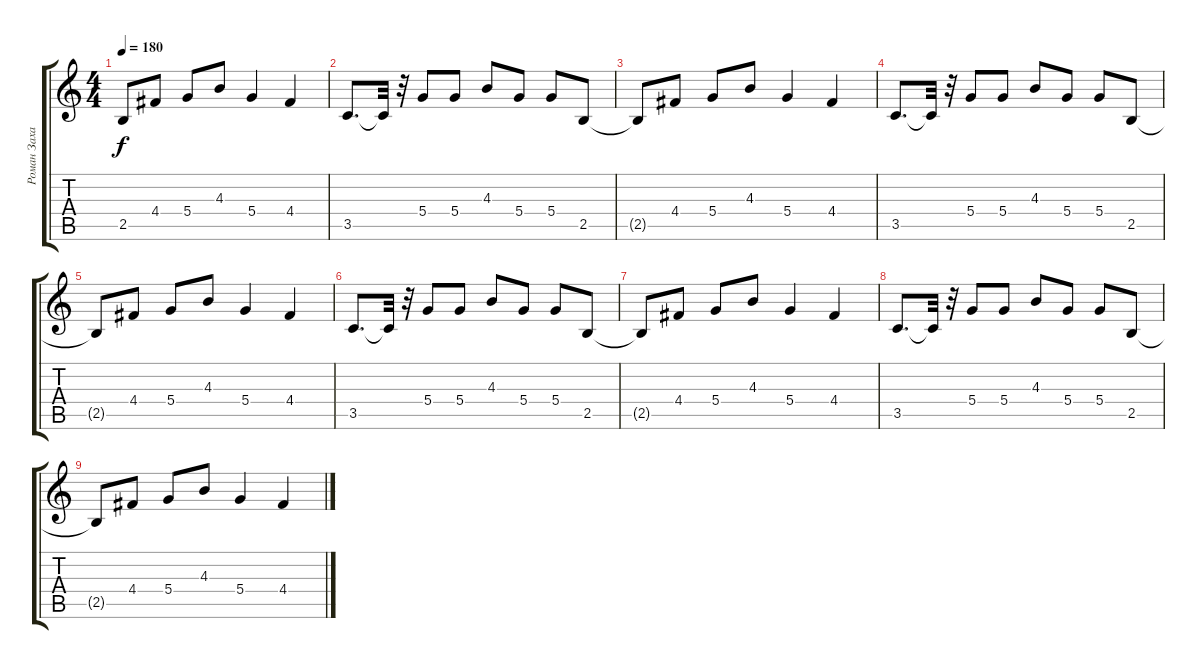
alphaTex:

\track ("Роман Захаров" "Роман Заха") {instrument distortionguitar}
\staff {score tabs}
\tuning (E4 B3 G3 D3 A2 E2) {hide}
\ts (4 4)
\tempo 180
\clef g2
\ks c
2.5{t}.8{dy f} 4.4.8 5.4.8 4.3.8 5.4.4 4.4.4 |
3.5.8{d} 3.5{t}.32 r.32 5.4.8 5.4.8 4.3.8 5.4.8 5.4.8 2.5.8 |
2.5{t}.8 4.4.8 5.4.8 4.3.8 5.4.4 4.4.4 |
3.5.8{d} 3.5{t}.32 r.32 5.4.8 5.4.8 4.3.8 5.4.8 5.4.8 2.5.8 |
2.5{t}.8 4.4.8 5.4.8 4.3.8 5.4.4 4.4.4 |
3.5.8{d} 3.5{t}.32 r.32 5.4.8 5.4.8 4.3.8 5.4.8 5.4.8 2.5.8 |
2.5{t}.8 4.4.8 5.4.8 4.3.8 5.4.4 4.4.4 |
3.5.8{d} 3.5{t}.32 r.32 5.4.8 5.4.8 4.3.8 5.4.8 5.4.8 2.5.8 |
2.5{t}.8 4.4.8 5.4.8 4.3.8 5.4.4 4.4.4
